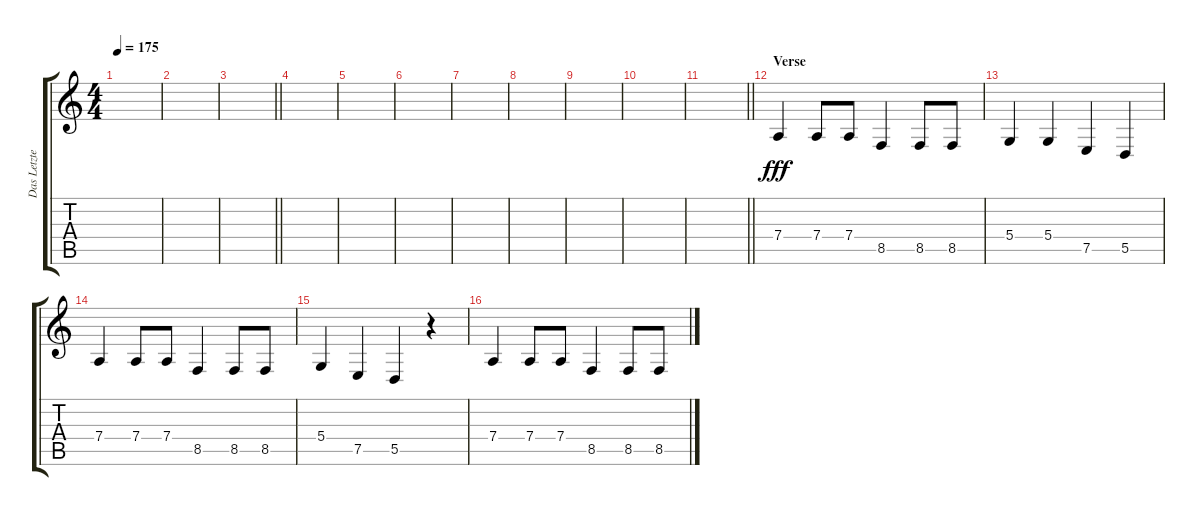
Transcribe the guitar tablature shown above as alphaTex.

\track ("Das Letzte Einhorn" "Das Letzte") {instrument choiraahs}
\staff {score tabs}
\tuning (E4 B3 G3 D3 A2 E2) {hide}
\ts (4 4)
\tempo 175
\clef g2
\ks c
|
|
\barLineRight lightlight
|
|
|
|
|
|
|
|
\barLineRight lightlight
|
\section ("" "Verse")
7.4.4{dy fff} 7.4.8 7.4.8 8.5.4 8.5.8 8.5.8 |
5.4.4 5.4.4 7.5.4 5.5.4 |
7.4.4 7.4.8 7.4.8 8.5.4 8.5.8 8.5.8 |
5.4.4 7.5.4 5.5.4 r.4 |
7.4.4 7.4.8 7.4.8 8.5.4 8.5.8 8.5.8
